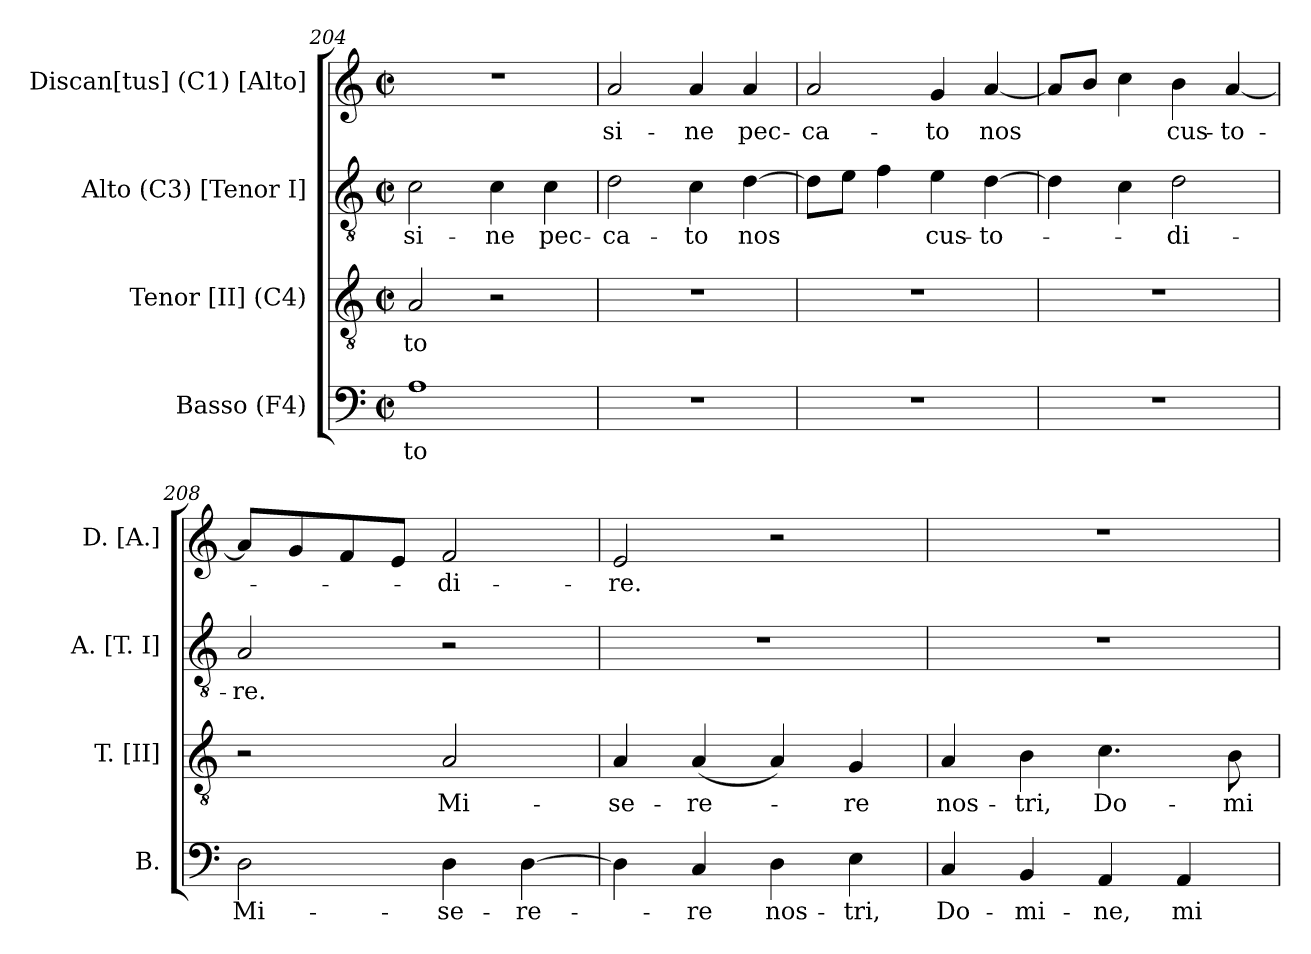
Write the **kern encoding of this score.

**kern	**text	**kern	**text	**kern	**text	**kern	**text
*part4	*part4	*part3	*part3	*part2	*part2	*part1	*part1
*staff4	*staff4	*staff3	*staff3	*staff2	*staff2	*staff1	*staff1
*I"Basso (F4)	*	*I"Tenor [II] (C4)	*	*I"Alto (C3) [Tenor I]	*	*I"Discan[tus] (C1) [Alto]	*
*I'B.	*	*I'T. [II]	*	*I'A. [T. I]	*	*I'D. [A.]	*
*clefF4	*	*clefGv2	*	*clefGv2	*	*clefG2	*
*	*	*ITrd7c12	*	*ITrd7c12	*	*	*
*k[]	*	*k[]	*	*k[]	*	*k[]	*
*C:	*	*C:	*	*C:	*	*C:	*
*M2/2	*	*M2/2	*	*M2/2	*	*M2/2	*
*met(c|)	*	*met(c|)	*	*met(c|)	*	*met(c|)	*
=204	=204	=204	=204	=204	=204	=204	=204
!	!LO:LY:b:color=#000000	!	!	!	!	!	!
!	!	!	!LO:LY:b:color=#000000	!	!	!	!
!	!	!	!	!	!LO:LY:b:color=#000000	!	!
1Ai	-to	2AAi/	-to	2Ci\	si-	1r	.
!	!	!	!	!	!LO:LY:b:color=#000000	!	!
.	.	2r	.	4Ci\	-ne	.	.
!	!	!	!	!	!LO:LY:b:color=#000000	!	!
.	.	.	.	4Ci\	pec-	.	.
=205	=205	=205	=205	=205	=205	=205	=205
!	!	!	!	!	!LO:LY:b:color=#000000	!	!
!	!	!	!	!	!	!	!LO:LY:b:color=#000000
1r	.	1r	.	2Di\	-ca-	2ai/	si-
!	!	!	!	!	!LO:LY:b:color=#000000	!	!
!	!	!	!	!	!	!	!LO:LY:b:color=#000000
.	.	.	.	4Ci\	-to	4ai/	-ne
!	!	!	!	!	!LO:LY:b:color=#000000	!	!
!	!	!	!	!	!	!	!LO:LY:b:color=#000000
.	.	.	.	[>4Di\	nos	4ai/	pec-
=206	=206	=206	=206	=206	=206	=206	=206
!	!	!	!	!	!	!	!LO:LY:b:color=#000000
1r	.	1r	.	8Di\L]	.	2ai/	-ca-
.	.	.	.	8Ei\J	.	.	.
.	.	.	.	4Fi\	.	.	.
!	!	!	!	!	!LO:LY:b:color=#000000	!	!
!	!	!	!	!	!	!	!LO:LY:b:color=#000000
.	.	.	.	4Ei\	cus-	4gi/	-to
!	!	!	!	!	!LO:LY:b:color=#000000	!	!
!	!	!	!	!	!	!	!LO:LY:b:color=#000000
.	.	.	.	[>4Di\	-to-	[<4ai/	nos
=207	=207	=207	=207	=207	=207	=207	=207
1r	.	1r	.	4Di\]	.	8ai/L]	.
.	.	.	.	.	.	8bi/J	.
.	.	.	.	4Ci\	.	4cci\	.
!	!	!	!	!	!LO:LY:b:color=#000000	!	!
!	!	!	!	!	!	!	!LO:LY:b:color=#000000
.	.	.	.	2Di\	-di-	4bi\	cus-
!	!	!	!	!	!	!	!LO:LY:b:color=#000000
.	.	.	.	.	.	[<4ai/	-to-
=208	=208	=208	=208	=208	=208	=208	=208
!	!LO:LY:b:color=#000000	!	!	!	!	!	!
!	!	!	!	!	!LO:LY:b:color=#000000	!	!
2Di\	Mi-	2r	.	2AAi/	-re.	8ai/L]	.
.	.	.	.	.	.	8gi/	.
.	.	.	.	.	.	8fi/	.
.	.	.	.	.	.	8ei/J	.
!	!LO:LY:b:color=#000000	!	!	!	!	!	!
!	!	!	!LO:LY:b:color=#000000	!	!	!	!
!	!	!	!	!	!	!	!LO:LY:b:color=#000000
4Di\	-se-	2AAi/	Mi-	2r	.	2fi/	-di-
!	!LO:LY:b:color=#000000	!	!	!	!	!	!
[>4Di\	-re-	.	.	.	.	.	.
=209	=209	=209	=209	=209	=209	=209	=209
!	!	!	!LO:LY:b:color=#000000	!	!	!	!
!	!	!	!	!	!	!	!LO:LY:b:color=#000000
4Di\]	.	4AAi/	-se-	1r	.	2ei/	-re.
!	!LO:LY:b:color=#000000	!	!	!	!	!	!
!	!	!	!LO:LY:b:color=#000000	!	!	!	!
4Ci/	-re	(4AAi/	-re-	.	.	.	.
!	!LO:LY:b:color=#000000	!	!	!	!	!	!
4Di\	nos-	4AAi/)	.	.	.	2r	.
!	!LO:LY:b:color=#000000	!	!	!	!	!	!
!	!	!	!LO:LY:b:color=#000000	!	!	!	!
4Ei\	-tri,	4GGi/	-re	.	.	.	.
!!LO:LB:g=z
=210	=210	=210	=210	=210	=210	=210	=210
!	!LO:LY:b:color=#000000	!	!	!	!	!	!
!	!	!	!LO:LY:b:color=#000000	!	!	!	!
4Ci/	Do-	4AAi/	nos-	1r	.	1r	.
!	!LO:LY:b:color=#000000	!	!	!	!	!	!
!	!	!	!LO:LY:b:color=#000000	!	!	!	!
4BBi/	-mi-	4BBi\	-tri,	.	.	.	.
!	!LO:LY:b:color=#000000	!	!	!	!	!	!
!	!	!	!LO:LY:b:color=#000000	!	!	!	!
4AAi/	-ne,	4.Ci\	Do-	.	.	.	.
!	!LO:LY:b:color=#000000	!	!	!	!	!	!
4AAi/	mi-	.	.	.	.	.	.
!	!	!	!LO:LY:b:color=#000000	!	!	!	!
.	.	8BBi\	-mi-	.	.	.	.
=	=	=	=	=	=	=	=
*-	*-	*-	*-	*-	*-	*-	*-
